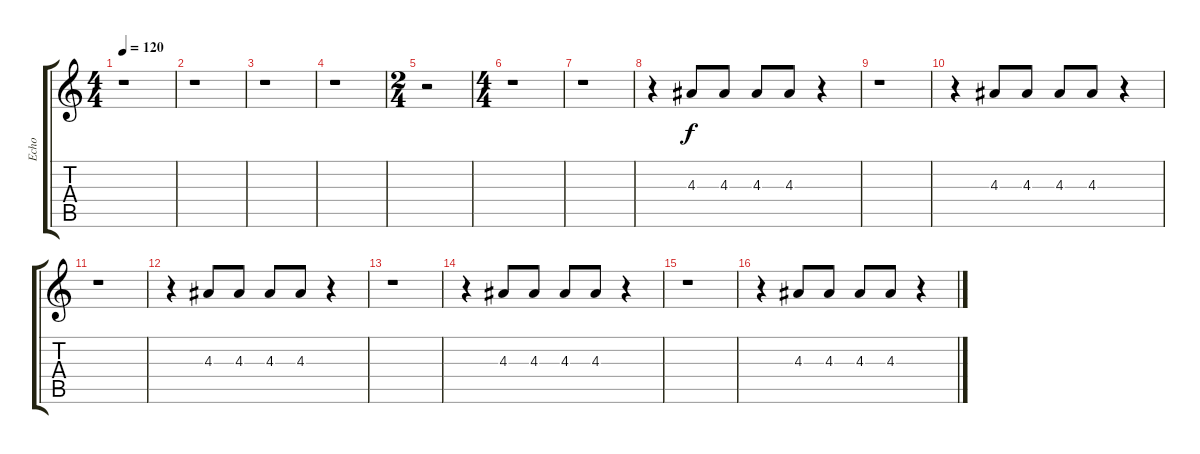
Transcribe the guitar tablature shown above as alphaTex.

\track ("Echo" "Echo") {instrument overdrivenguitar}
\staff {score tabs}
\tuning (Eb4 Bb3 Gb3 Db3 Ab2 Eb2) {hide}
\ts (4 4)
\tempo 120
\clef g2
\ks c
r.1{dy f} |
r.1 |
r.1 |
r.1 |
\ts (2 4)
r.2 |
\ts (4 4)
r.1 |
r.1 |
r.4 4.3.8 4.3.8 4.3.8 4.3.8 r.4 |
r.1 |
r.4 4.3.8 4.3.8 4.3.8 4.3.8 r.4 |
r.1 |
r.4 4.3.8 4.3.8 4.3.8 4.3.8 r.4 |
r.1 |
r.4 4.3.8 4.3.8 4.3.8 4.3.8 r.4 |
r.1 |
r.4 4.3.8 4.3.8 4.3.8 4.3.8 r.4
